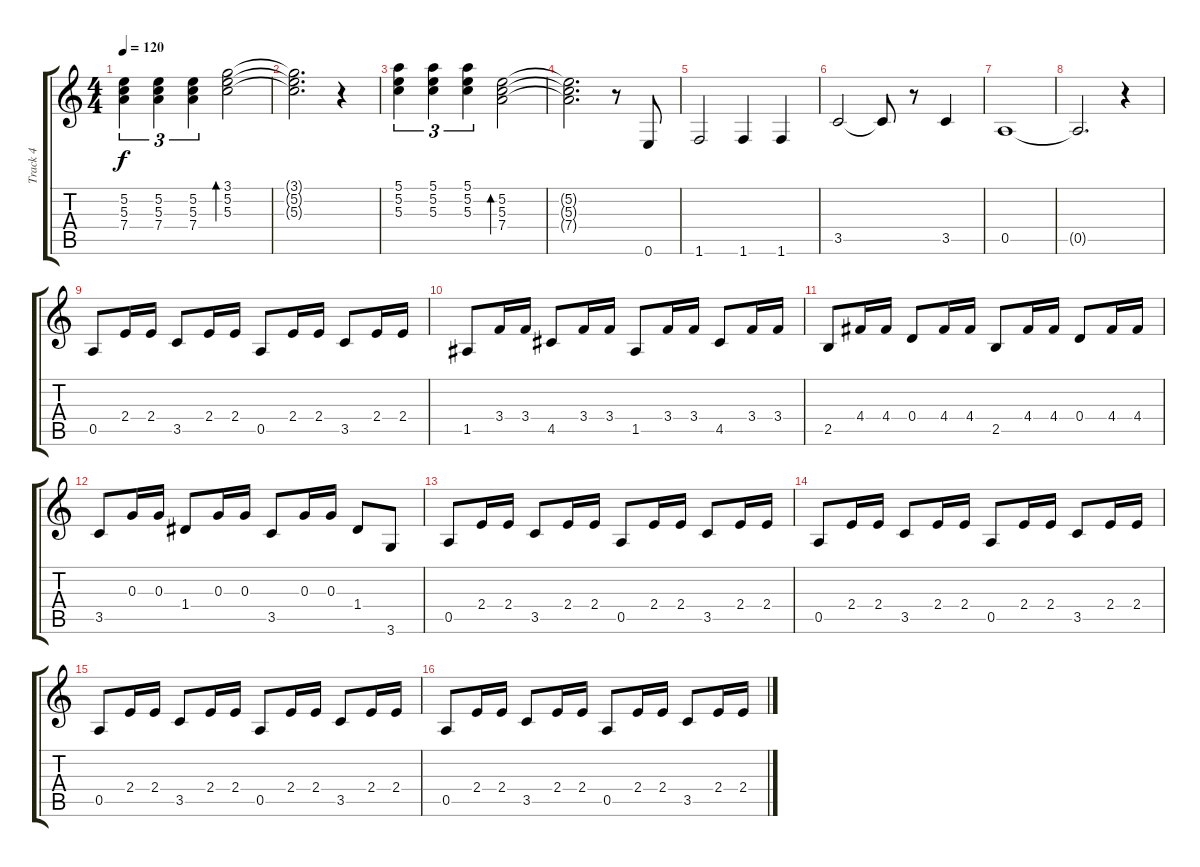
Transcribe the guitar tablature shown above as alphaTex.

\track ("Track 4" "Track 4") {instrument acousticguitarsteel}
\staff {score tabs}
\tuning (E4 B3 G3 D3 A2 E2) {hide}
\ts (4 4)
\tempo 120
\clef g2
\ks c
(5.2 5.3 7.4).4{tu (3 2) dy f} (5.2 5.3 7.4).4{tu (3 2)} (5.2 5.3 7.4).4{tu (3 2)} (3.1 5.2 5.3).2{bd 240} |
(3.1{t} 5.2{t} 5.3{t}).2{d} r.4 |
(5.1 5.2 5.3).4{tu (3 2)} (5.1 5.2 5.3).4{tu (3 2)} (5.1 5.2 5.3).4{tu (3 2)} (5.2 5.3 7.4).2{bd 240} |
(5.2{t} 5.3{t} 7.4{t}).2{d} r.8 0.6.8 |
1.6.2 1.6.4 1.6.4 |
3.5.2 3.5{t}.8 r.8 3.5.4 |
0.5.1 |
0.5{t}.2{d} r.4 |
0.5.8 2.4.16 2.4.16 3.5.8 2.4.16 2.4.16 0.5.8 2.4.16 2.4.16 3.5.8 2.4.16 2.4.16 |
1.5.8 3.4.16 3.4.16 4.5.8 3.4.16 3.4.16 1.5.8 3.4.16 3.4.16 4.5.8 3.4.16 3.4.16 |
2.5.8 4.4.16 4.4.16 0.4.8 4.4.16 4.4.16 2.5.8 4.4.16 4.4.16 0.4.8 4.4.16 4.4.16 |
3.5.8 0.3.16 0.3.16 1.4.8 0.3.16 0.3.16 3.5.8 0.3.16 0.3.16 1.4.8 3.6.8 |
0.5.8 2.4.16 2.4.16 3.5.8 2.4.16 2.4.16 0.5.8 2.4.16 2.4.16 3.5.8 2.4.16 2.4.16 |
0.5.8 2.4.16 2.4.16 3.5.8 2.4.16 2.4.16 0.5.8 2.4.16 2.4.16 3.5.8 2.4.16 2.4.16 |
0.5.8 2.4.16 2.4.16 3.5.8 2.4.16 2.4.16 0.5.8 2.4.16 2.4.16 3.5.8 2.4.16 2.4.16 |
0.5.8 2.4.16 2.4.16 3.5.8 2.4.16 2.4.16 0.5.8 2.4.16 2.4.16 3.5.8 2.4.16 2.4.16
